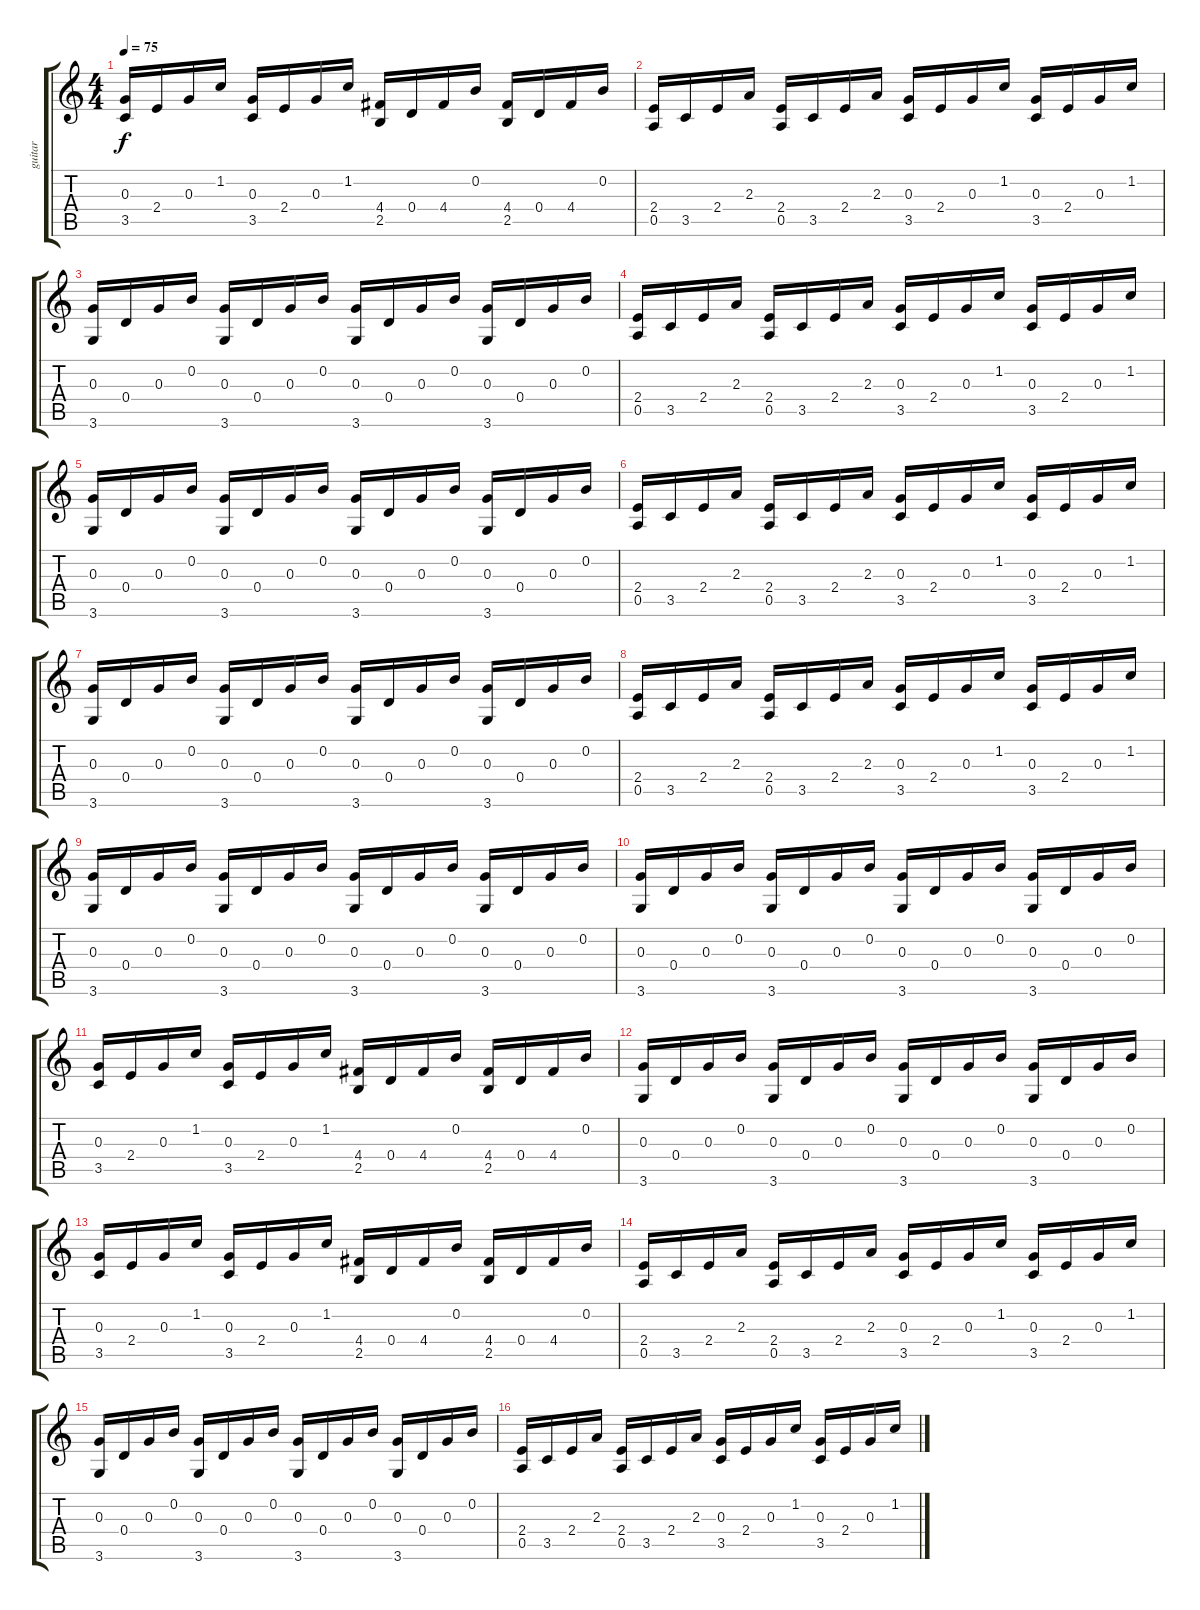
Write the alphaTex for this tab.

\track ("guitar" "guitar") {instrument acousticguitarnylon}
\staff {score tabs}
\tuning (E4 B3 G3 D3 A2 E2) {hide}
\ts (4 4)
\tempo 75
\clef g2
\ks c
(0.3 3.5).16{dy f} 2.4.16 0.3.16 1.2.16 (0.3 3.5).16 2.4.16 0.3.16 1.2.16 (4.4 2.5).16 0.4.16 4.4.16 0.2.16 (4.4 2.5).16 0.4.16 4.4.16 0.2.16 |
(2.4 0.5).16 3.5.16 2.4.16 2.3.16 (2.4 0.5).16 3.5.16 2.4.16 2.3.16 (0.3 3.5).16 2.4.16 0.3.16 1.2.16 (0.3 3.5).16 2.4.16 0.3.16 1.2.16 |
(0.3 3.6).16 0.4.16 0.3.16 0.2.16 (0.3 3.6).16 0.4.16 0.3.16 0.2.16 (0.3 3.6).16 0.4.16 0.3.16 0.2.16 (0.3 3.6).16 0.4.16 0.3.16 0.2.16 |
(2.4 0.5).16 3.5.16 2.4.16 2.3.16 (2.4 0.5).16 3.5.16 2.4.16 2.3.16 (0.3 3.5).16 2.4.16 0.3.16 1.2.16 (0.3 3.5).16 2.4.16 0.3.16 1.2.16 |
(0.3 3.6).16 0.4.16 0.3.16 0.2.16 (0.3 3.6).16 0.4.16 0.3.16 0.2.16 (0.3 3.6).16 0.4.16 0.3.16 0.2.16 (0.3 3.6).16 0.4.16 0.3.16 0.2.16 |
(2.4 0.5).16 3.5.16 2.4.16 2.3.16 (2.4 0.5).16 3.5.16 2.4.16 2.3.16 (0.3 3.5).16 2.4.16 0.3.16 1.2.16 (0.3 3.5).16 2.4.16 0.3.16 1.2.16 |
(0.3 3.6).16 0.4.16 0.3.16 0.2.16 (0.3 3.6).16 0.4.16 0.3.16 0.2.16 (0.3 3.6).16 0.4.16 0.3.16 0.2.16 (0.3 3.6).16 0.4.16 0.3.16 0.2.16 |
(2.4 0.5).16 3.5.16 2.4.16 2.3.16 (2.4 0.5).16 3.5.16 2.4.16 2.3.16 (0.3 3.5).16 2.4.16 0.3.16 1.2.16 (0.3 3.5).16 2.4.16 0.3.16 1.2.16 |
(0.3 3.6).16 0.4.16 0.3.16 0.2.16 (0.3 3.6).16 0.4.16 0.3.16 0.2.16 (0.3 3.6).16 0.4.16 0.3.16 0.2.16 (0.3 3.6).16 0.4.16 0.3.16 0.2.16 |
(0.3 3.6).16 0.4.16 0.3.16 0.2.16 (0.3 3.6).16 0.4.16 0.3.16 0.2.16 (0.3 3.6).16 0.4.16 0.3.16 0.2.16 (0.3 3.6).16 0.4.16 0.3.16 0.2.16 |
(0.3 3.5).16 2.4.16 0.3.16 1.2.16 (0.3 3.5).16 2.4.16 0.3.16 1.2.16 (4.4 2.5).16 0.4.16 4.4.16 0.2.16 (4.4 2.5).16 0.4.16 4.4.16 0.2.16 |
(0.3 3.6).16 0.4.16 0.3.16 0.2.16 (0.3 3.6).16 0.4.16 0.3.16 0.2.16 (0.3 3.6).16 0.4.16 0.3.16 0.2.16 (0.3 3.6).16 0.4.16 0.3.16 0.2.16 |
(0.3 3.5).16 2.4.16 0.3.16 1.2.16 (0.3 3.5).16 2.4.16 0.3.16 1.2.16 (4.4 2.5).16 0.4.16 4.4.16 0.2.16 (4.4 2.5).16 0.4.16 4.4.16 0.2.16 |
(2.4 0.5).16 3.5.16 2.4.16 2.3.16 (2.4 0.5).16 3.5.16 2.4.16 2.3.16 (0.3 3.5).16 2.4.16 0.3.16 1.2.16 (0.3 3.5).16 2.4.16 0.3.16 1.2.16 |
(0.3 3.6).16 0.4.16 0.3.16 0.2.16 (0.3 3.6).16 0.4.16 0.3.16 0.2.16 (0.3 3.6).16 0.4.16 0.3.16 0.2.16 (0.3 3.6).16 0.4.16 0.3.16 0.2.16 |
(2.4 0.5).16 3.5.16 2.4.16 2.3.16 (2.4 0.5).16 3.5.16 2.4.16 2.3.16 (0.3 3.5).16 2.4.16 0.3.16 1.2.16 (0.3 3.5).16 2.4.16 0.3.16 1.2.16
